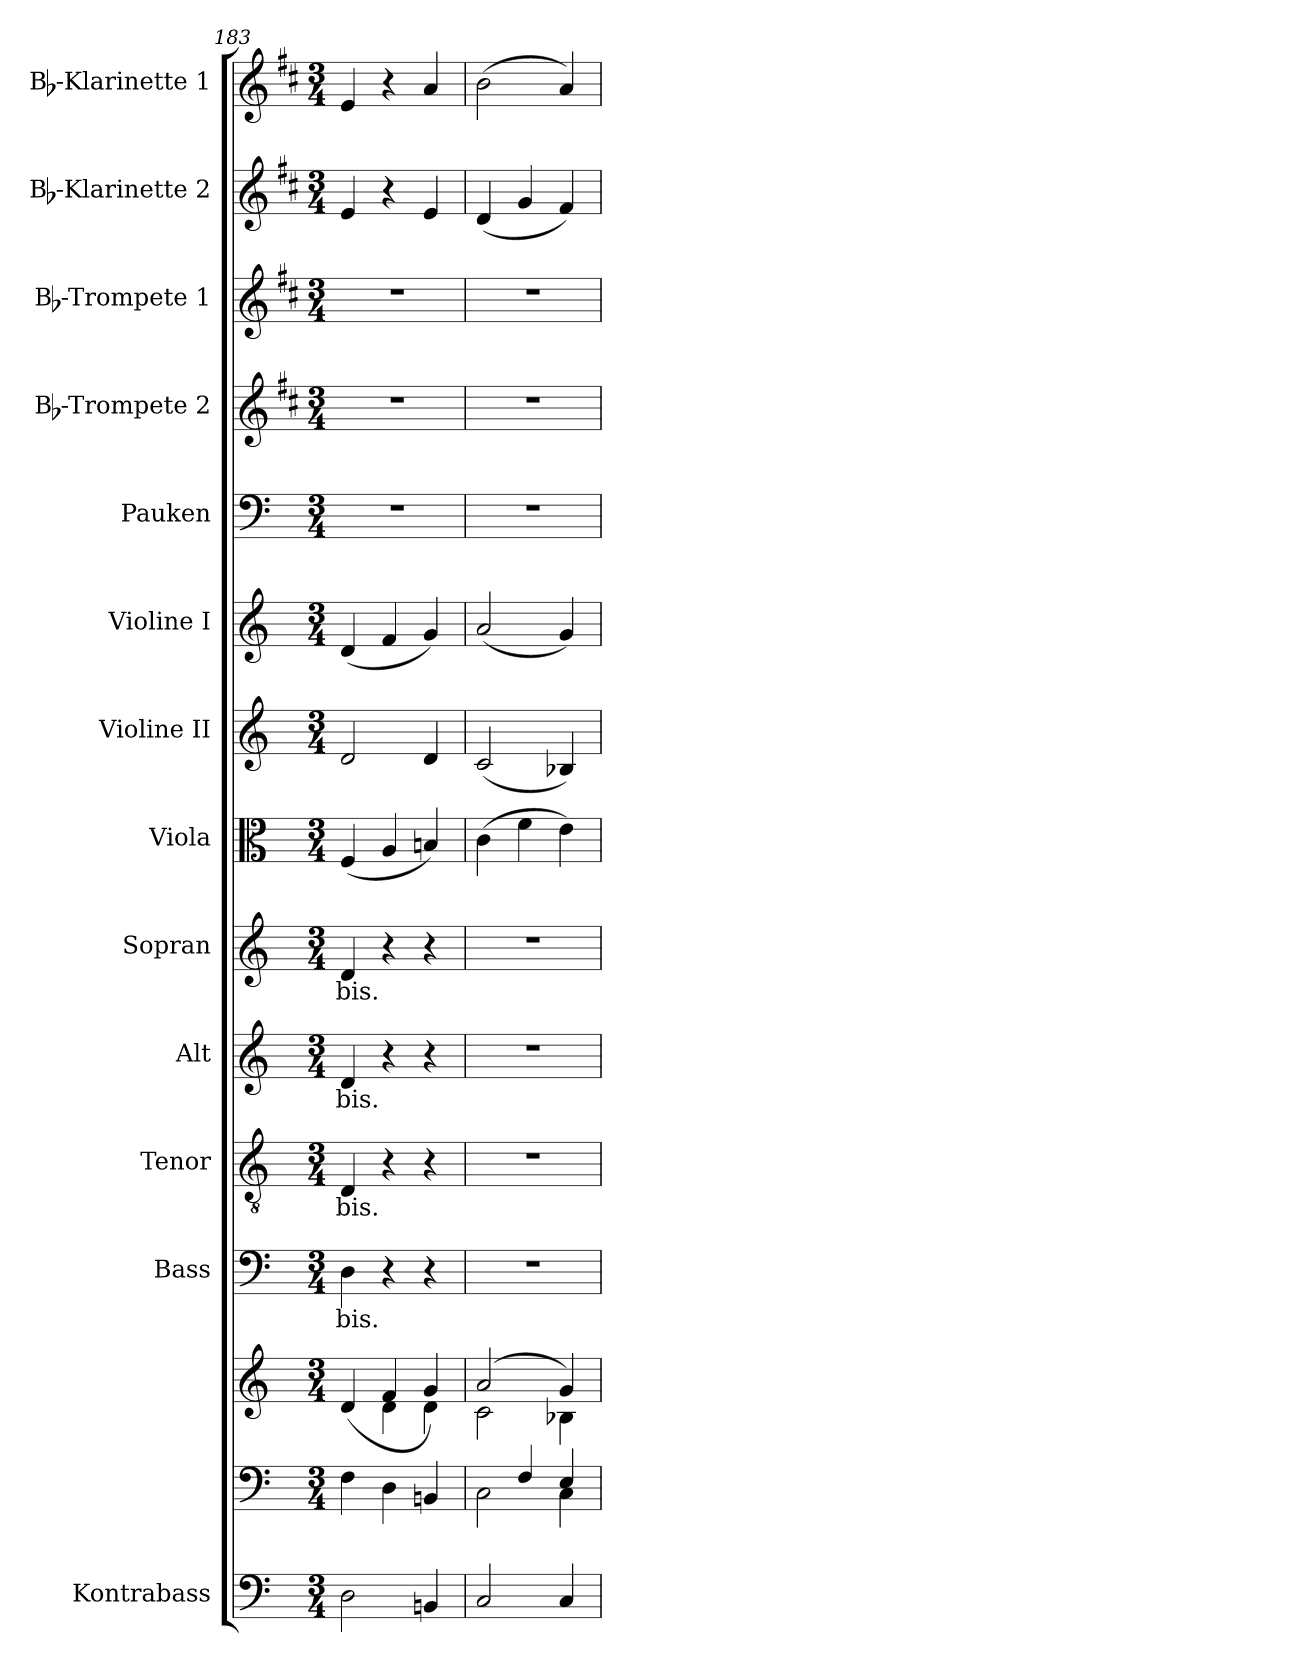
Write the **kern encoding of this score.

**kern	**kern	**kern	**kern	**text	**kern	**text	**kern	**text	**kern	**text	**kern	**kern	**kern	**kern	**kern	**kern	**kern	**kern
*part14	*part13	*part13	*part12	*part12	*part11	*part11	*part10	*part10	*part9	*part9	*part8	*part7	*part6	*part5	*part4	*part3	*part2	*part1
*staff15	*staff14	*staff13	*staff12	*staff12	*staff11	*staff11	*staff10	*staff10	*staff9	*staff9	*staff8	*staff7	*staff6	*staff5	*staff4	*staff3	*staff2	*staff1
*I"Kontrabass	*	*	*I"Bass	*	*I"Tenor	*	*I"Alt	*	*I"Sopran	*	*I"Viola	*I"Violine II	*I"Violine I	*I"Pauken	*I"Bb-Trompete 2	*I"Bb-Trompete 1	*I"Bb-Klarinette 2	*I"Bb-Klarinette 1
*I'Kb.	*	*	*I'B.	*	*I'T.	*	*I'A.	*	*I'S.	*	*I'Vla.	*I'Vl. II	*I'Vl. I	*I'Pk.	*I'Bb Trp. 2	*I'Bb Trp. 1	*I'Bb Kl. 2	*I'Bb Kl. 1
*clefF4	*clefF4	*clefG2	*clefF4	*	*clefGv2	*	*clefG2	*	*clefG2	*	*clefC3	*clefG2	*clefG2	*clefF4	*clefG2	*clefG2	*clefG2	*clefG2
*ITrd7c12	*	*	*	*	*	*	*	*	*	*	*	*	*	*	*ITrd1c2	*ITrd1c2	*ITrd1c2	*ITrd1c2
*k[]	*k[]	*k[]	*k[]	*	*k[]	*	*k[]	*	*k[]	*	*k[]	*k[]	*k[]	*k[]	*k[]	*k[]	*k[]	*k[]
*C:	*C:	*C:	*C:	*	*C:	*	*C:	*	*C:	*	*C:	*C:	*C:	*C:	*C:	*C:	*C:	*C:
*M3/4	*M3/4	*M3/4	*M3/4	*	*M3/4	*	*M3/4	*	*M3/4	*	*M3/4	*M3/4	*M3/4	*M3/4	*M3/4	*M3/4	*M3/4	*M3/4
=183	=183	=183	=183	=183	=183	=183	=183	=183	=183	=183	=183	=183	=183	=183	=183	=183	=183	=183
*	*	*^	*	*	*	*	*	*	*	*	*	*	*	*	*	*	*	*
!	!	!	!	!	!LO:LY:b	!	!LO:LY:b	!	!LO:LY:b	!	!LO:LY:b	!	!	!	!	!	!	!	!
2DD\	4F\	(4d/	4ryy	4D\	-bis.	4D/	-bis.	4d/	-bis.	4d/	-bis.	(<4F/	2d/	(<4d/	2.r	2.r	2.r	4d/	4d/
.	4D\	4f/	4d\	4r	.	4r	.	4r	.	4r	.	4A/	.	4f/	.	.	.	4r	4r
4BBBn/	4BBn/	4g/)	4d\	4r	.	4r	.	4r	.	4r	.	4Bn/)	4d/	4g/)	.	.	.	4d/	4g/
=184	=184	=184	=184	=184	=184	=184	=184	=184	=184	=184	=184	=184	=184	=184	=184	=184	=184	=184	=184
*	*^	*	*	*	*	*	*	*	*	*	*	*	*	*	*	*	*	*	*
2CC/	4ryy	2C\	(2a/	2c\	2.r	.	2.r	.	2.r	.	2.r	.	(>4c\	(<2c/	(<2a/	2.r	2.r	2.r	(<4c/	(>2a\
.	4F/	.	.	.	.	.	.	.	.	.	.	.	4f\	.	.	.	.	.	4f/	.
4CC/	4E/	4C\	4g/)	4B-X\	.	.	.	.	.	.	.	.	4e\)	4B-X/)	4g/)	.	.	.	4e/)	4g/)
*	*v	*v	*	*	*	*	*	*	*	*	*	*	*	*	*	*	*	*	*	*
*	*	*v	*v	*	*	*	*	*	*	*	*	*	*	*	*	*	*	*	*
=	=	=	=	=	=	=	=	=	=	=	=	=	=	=	=	=	=	=
*-	*-	*-	*-	*-	*-	*-	*-	*-	*-	*-	*-	*-	*-	*-	*-	*-	*-	*-
